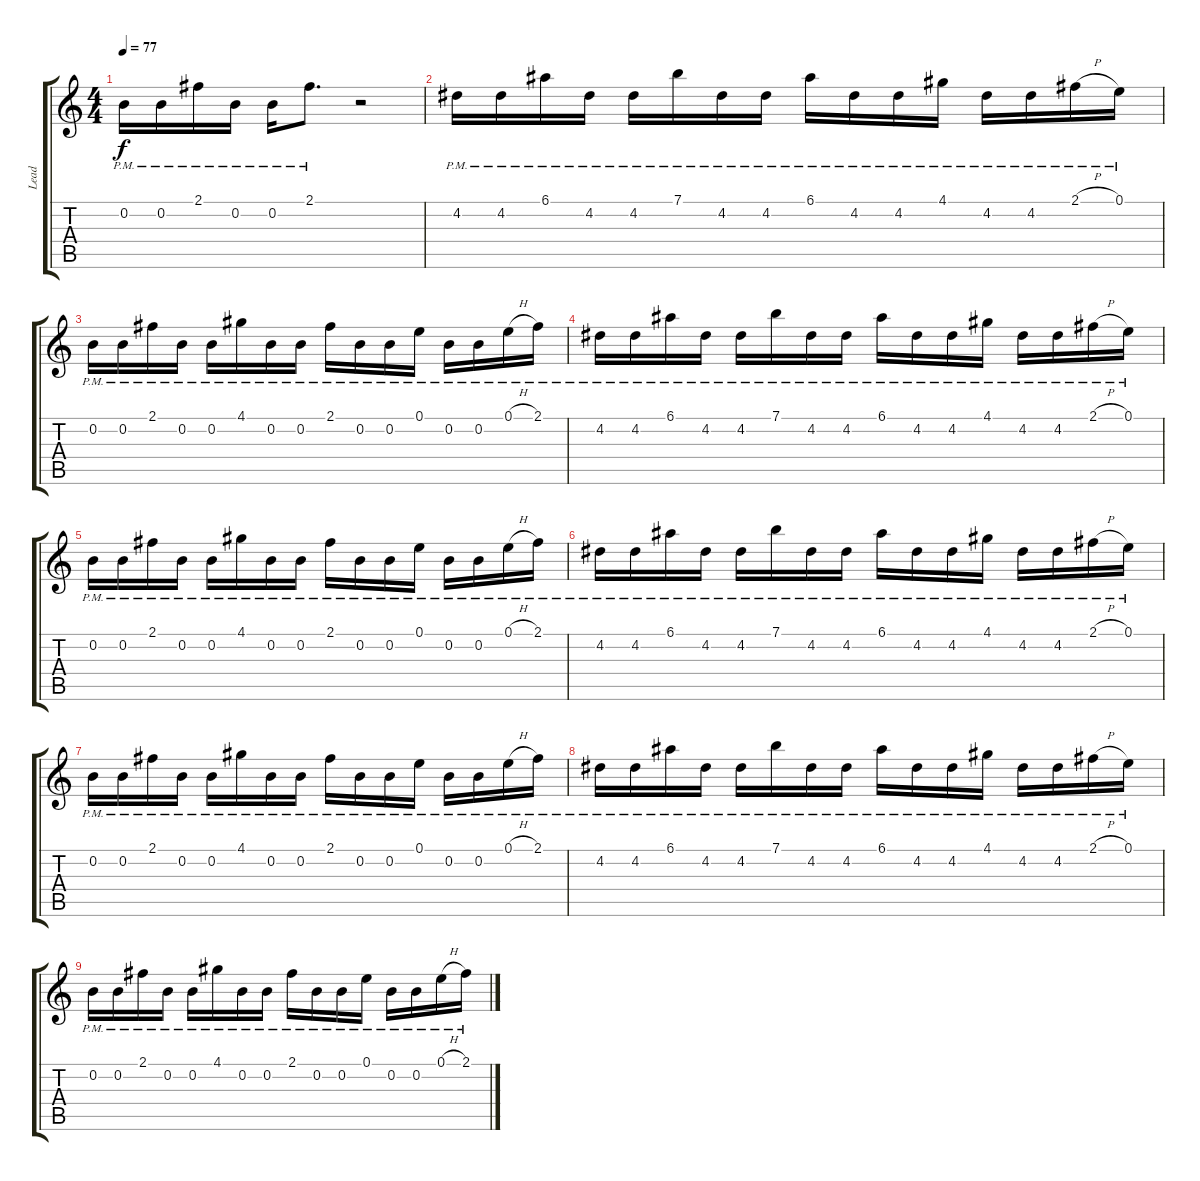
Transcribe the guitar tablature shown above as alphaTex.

\track ("Lead" "Lead") {instrument distortionguitar}
\staff {score tabs}
\tuning (E4 B3 G3 D3 A2 E2) {hide}
\ts (4 4)
\tempo 77
\clef g2
\ks c
0.2{pm}.16{dy f} 0.2{pm}.16 2.1{pm}.16 0.2{pm}.16 0.2{pm}.16 2.1{pm}.8{d} r.2 |
4.2{pm}.16 4.2{pm}.16 6.1{pm}.16 4.2{pm}.16 4.2{pm}.16 7.1{pm}.16 4.2{pm}.16 4.2{pm}.16 6.1{pm}.16 4.2{pm}.16 4.2{pm}.16 4.1{pm}.16 4.2{pm}.16 4.2{pm}.16 2.1{h pm}.16 0.1{pm}.16 |
0.2{pm}.16 0.2{pm}.16 2.1{pm}.16 0.2{pm}.16 0.2{pm}.16 4.1{pm}.16 0.2{pm}.16 0.2{pm}.16 2.1{pm}.16 0.2{pm}.16 0.2{pm}.16 0.1{pm}.16 0.2{pm}.16 0.2{pm}.16 0.1{h pm}.16 2.1{pm}.16 |
4.2{pm}.16 4.2{pm}.16 6.1{pm}.16 4.2{pm}.16 4.2{pm}.16 7.1{pm}.16 4.2{pm}.16 4.2{pm}.16 6.1{pm}.16 4.2{pm}.16 4.2{pm}.16 4.1{pm}.16 4.2{pm}.16 4.2{pm}.16 2.1{h pm}.16 0.1{pm}.16 |
0.2{pm}.16 0.2{pm}.16 2.1{pm}.16 0.2{pm}.16 0.2{pm}.16 4.1{pm}.16 0.2{pm}.16 0.2{pm}.16 2.1{pm}.16 0.2{pm}.16 0.2{pm}.16 0.1{pm}.16 0.2{pm}.16 0.2{pm}.16 0.1{h pm}.16 2.1{pm}.16 |
4.2{pm}.16 4.2{pm}.16 6.1{pm}.16 4.2{pm}.16 4.2{pm}.16 7.1{pm}.16 4.2{pm}.16 4.2{pm}.16 6.1{pm}.16 4.2{pm}.16 4.2{pm}.16 4.1{pm}.16 4.2{pm}.16 4.2{pm}.16 2.1{h pm}.16 0.1{pm}.16 |
0.2{pm}.16 0.2{pm}.16 2.1{pm}.16 0.2{pm}.16 0.2{pm}.16 4.1{pm}.16 0.2{pm}.16 0.2{pm}.16 2.1{pm}.16 0.2{pm}.16 0.2{pm}.16 0.1{pm}.16 0.2{pm}.16 0.2{pm}.16 0.1{h pm}.16 2.1{pm}.16 |
4.2{pm}.16 4.2{pm}.16 6.1{pm}.16 4.2{pm}.16 4.2{pm}.16 7.1{pm}.16 4.2{pm}.16 4.2{pm}.16 6.1{pm}.16 4.2{pm}.16 4.2{pm}.16 4.1{pm}.16 4.2{pm}.16 4.2{pm}.16 2.1{h pm}.16 0.1{pm}.16 |
0.2{pm}.16 0.2{pm}.16 2.1{pm}.16 0.2{pm}.16 0.2{pm}.16 4.1{pm}.16 0.2{pm}.16 0.2{pm}.16 2.1{pm}.16 0.2{pm}.16 0.2{pm}.16 0.1{pm}.16 0.2{pm}.16 0.2{pm}.16 0.1{h pm}.16 2.1{pm}.16
